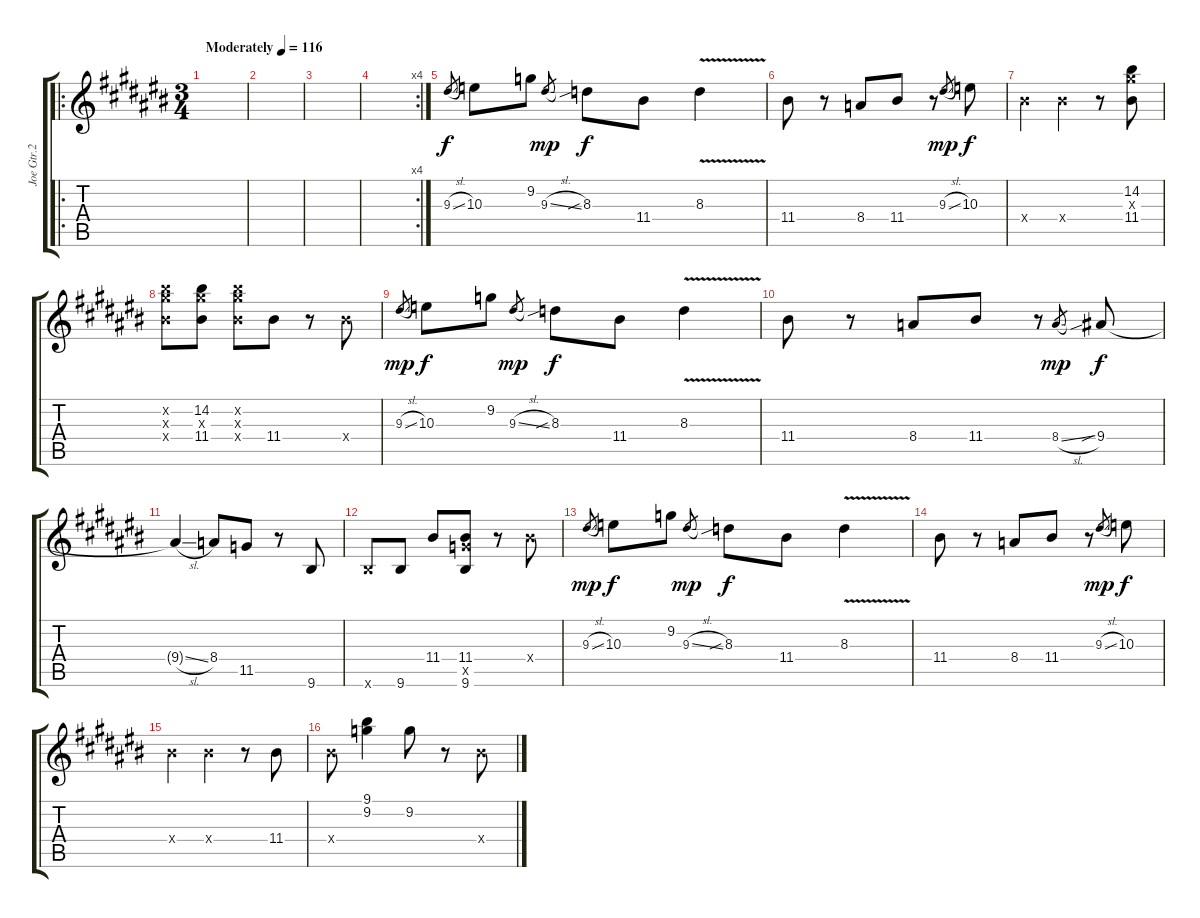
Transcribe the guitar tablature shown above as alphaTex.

\track ("Joe Gtr.2" "Joe Gtr.2") {instrument overdrivenguitar}
\staff {score tabs}
\tuning (Eb4 Bb3 Gb3 Db3 Ab2 Eb2) {hide}
\ro
\ts (3 4)
\tempo (116 "Moderately")
\clef g2
\ks c#
|
|
|
\rc 4
|
9.3{sl}.8{gr} 10.3.8{dy f} 9.2.8 9.3{sl}.8{gr dy mp} 8.3{sib}.8{dy f} 11.4.8 8.3{v}.4 |
11.4.8 r.8 8.4.8 11.4.8 r.8 9.3{sl}.8{gr dy mp} 10.3.8{dy f} |
11.4{x}.4 11.4{x}.4 r.8 (14.2 14.3{x} 11.4).8 |
(14.2{x} 14.3{x} 11.4{x}).8 (14.2 14.3{x} 11.4).8 (14.2{x} 14.3{x} 11.4{x}).8 11.4.8 r.8 11.4{x}.8 |
9.3{sl}.8{gr dy mp} 10.3.8{dy f} 9.2.8 9.3{sl}.8{gr dy mp} 8.3{sib}.8{dy f} 11.4.8 8.3{v}.4 |
11.4.8 r.8 8.4.8 11.4.8 r.8 8.4{sl}.8{gr dy mp} 9.4{sib}.8{dy f} |
9.4{sl t}.4 8.4.8 11.5.8 r.8 9.6.8 |
9.6{x}.8 9.6.8 11.4.8 (11.4 11.5{x} 9.6).8 r.8 11.4{x}.8 |
9.3{sl}.8{gr dy mp} 10.3.8{dy f} 9.2.8 9.3{sl}.8{gr dy mp} 8.3{sib}.8{dy f} 11.4.8 8.3{v}.4 |
11.4.8 r.8 8.4.8 11.4.8 r.8 9.3{sl}.8{gr dy mp} 10.3.8{dy f} |
11.4{x}.4 11.4{x}.4 r.8 11.4.8 |
11.4{x}.8 (9.1 9.2).4 9.2.8 r.8 11.4{x}.8
